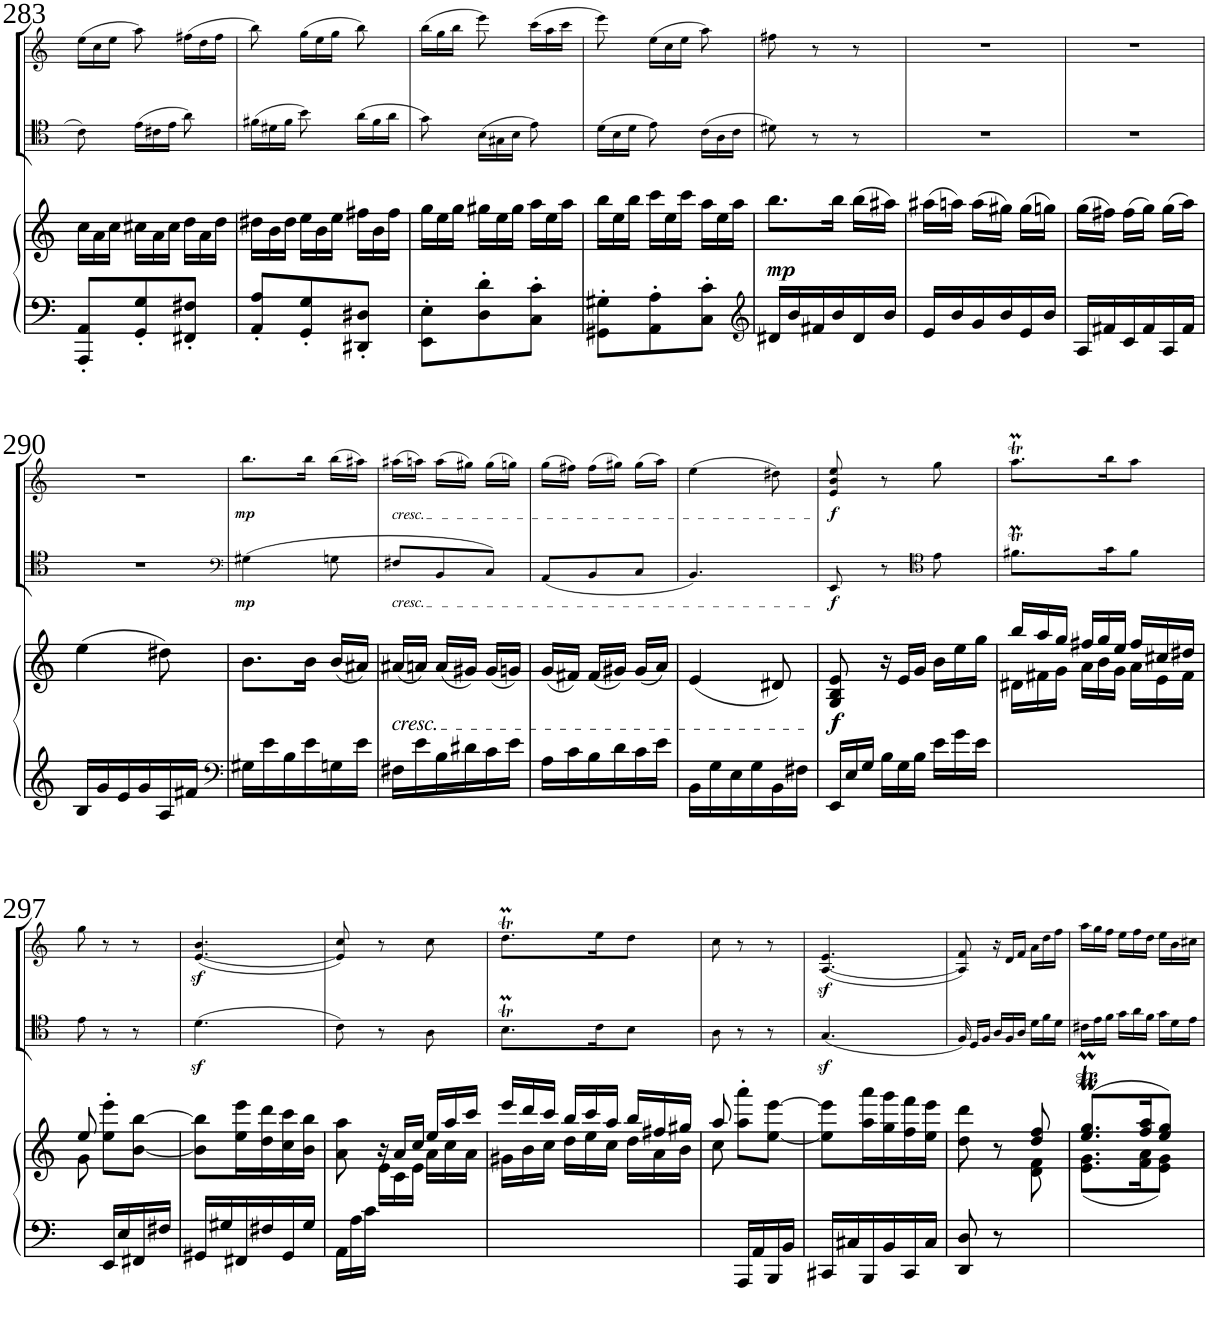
**kern	**kern	**dynam	**kern	**dynam	**kern	**dynam
*part3	*part3	*part3	*part2	*part2	*part1	*part1
*staff4	*staff3	*staff3/4	*staff2	*staff2	*staff1	*staff1
*I"Piano	*	*	*I"Cello	*	*I"Violin	*
*I'Pno	*	*	*	*	*I'Vln	*
!!LO:PB:g=z
*clefF4	*clefG2	*	*clefC4	*	*clefG2	*
*k[]	*k[]	*	*k[]	*	*k[]	*
*M3/8	*M3/8	*	*M3/8	*	*M3/8	*
*	*Xbrackettup	*	*	*	*Xbrackettup	*
=283	=283	=283	=283	=283	=283	=283
8AAA/' 8AA/'L	24cc\LL	.	8c'\	.	(24ee\LL	.
.	24a\	.	.	.	24cc\	.
.	24cc\JJ	.	.	.	24ee\JJ	.
*	*	*	*Xbrackettup	*	*	*
8GG/' 8G/'	24cc#X\LL	.	(24e\LL	.	8aa'\)	.
.	24a\	.	24c#X\	.	.	.
.	24cc#\JJ	.	24e\JJ	.	.	.
8FF#X/' 8F#X/'J	24dd\LL	.	8a'\)	.	(24ff#X\LL	.
.	24a\	.	.	.	24dd\	.
.	24dd\JJ	.	.	.	24ff#\JJ	.
=284	=284	=284	=284	=284	=284	=284
8AA/' 8A/'L	24dd#X\LL	.	(24f#X\LL	.	8bb'\)	.
.	24b\	.	24d#X\	.	.	.
.	24dd#\JJ	.	24f#\JJ	.	.	.
8GG/' 8G/'	24ee\LL	.	8b'\)	.	(24gg\LL	.
.	24b\	.	.	.	24ee\	.
.	24ee\JJ	.	.	.	24gg\JJ	.
8DD#X/' 8D#X/'J	24ff#X\LL	.	(24a\LL	.	8bb'\)	.
.	24b\	.	24f#\	.	.	.
.	24ff#\JJ	.	24a\JJ	.	.	.
=285	=285	=285	=285	=285	=285	=285
8EE\' 8E\'L	24gg\LL	.	8g'\)	.	(24bb\LL	.
.	24ee\	.	.	.	24gg\	.
.	24gg\JJ	.	.	.	24bb\JJ	.
8D\' 8d\'	24gg#X\LL	.	(24B\LL	.	8eee'\)	.
.	24ee\	.	24G#X\	.	.	.
.	24gg#\JJ	.	24B\JJ	.	.	.
8C\' 8c\'J	24aa\LL	.	8e'\)	.	(24ccc\LL	.
.	24ee\	.	.	.	24aa\	.
.	24aa\JJ	.	.	.	24ccc\JJ	.
=286	=286	=286	=286	=286	=286	=286
8GG#X\' 8G#X\'L	24bb\LL	.	(24d\LL	.	8eee'\)	.
.	24ee\	.	24B\	.	.	.
.	24bb\JJ	.	24d\JJ	.	.	.
8AA\' 8A\'	24ccc\LL	.	8e'\)	.	(24ee\LL	.
.	24ee\	.	.	.	24cc\	.
.	24ccc\JJ	.	.	.	24ee\JJ	.
8C\' 8c\'J	24aa\LL	.	(24c\LL	.	8aa'\)	.
.	24ee\	.	24A\	.	.	.
.	24aa\JJ	.	24c\JJ	.	.	.
=287	=287	=287	=287	=287	=287	=287
*clefG2	*	*	*	*	*	*
!	!	!LO:DY:b	!	!	!	!
16d#X/LL	8.bb\L	mp	8d#X\)	.	8ff#X\	.
16b/	.	.	.	.	.	.
16f#X/	.	.	8r	.	8r	.
16b/	16bb\Jk	.	.	.	.	.
16d#/	(16bb\LL	.	8r	.	8r	.
16b/JJ	16aa#X\JJ)	.	.	.	.	.
=288	=288	=288	=288	=288	=288	=288
16e/LL	(16aa#X\LL	.	4.r	.	4.r	.
16b/	16aan\JJ)	.	.	.	.	.
16g/	(16aa\LL	.	.	.	.	.
16b/	16gg#X\JJ)	.	.	.	.	.
16e/	(16gg#\LL	.	.	.	.	.
16b/JJ	16ggn\JJ)	.	.	.	.	.
=289	=289	=289	=289	=289	=289	=289
16A/LL	(16gg\LL	.	4.r	.	4.r	.
16f#X/	16ff#X\JJ)	.	.	.	.	.
16c/	(16ff#\LL	.	.	.	.	.
16f#/	16gg\JJ)	.	.	.	.	.
16A/	(16gg\LL	.	.	.	.	.
16f#/JJ	16aa\JJ)	.	.	.	.	.
!!LO:LB:g=z
=290	=290	=290	=290	=290	=290	=290
16B/LL	(4ee\	.	4.r	.	4.r	.
16g/	.	.	.	.	.	.
16e/	.	.	.	.	.	.
16g/	.	.	.	.	.	.
16A/	8dd#X\)	.	.	.	.	.
16f#X/JJ	.	.	.	.	.	.
=291	=291	=291	=291	=291	=291	=291
*clefF4	*	*	*clefF4	*	*	*
!	!	!	!	!LO:DY:b	!	!LO:DY:b
16G#X\LL	8.b\L	.	(4G#X\	mp	8.bb\L	mp
16e\	.	.	.	.	.	.
16B\	.	.	.	.	.	.
16e\	16b\Jk	.	.	.	16bb\Jk	.
16Gn\	(16b/LL	.	8Gn\	.	(16bb\LL	.
16e\JJ	16a#X/JJ)	.	.	.	16aa#X\JJ)	.
=292	=292	=292	=292	=292	=292	=292
!	!	!	!	!	!LO:TX:b:i:t=cresc.	!
!	!	!	!LO:TX:b:i:t=cresc.	!	!	!
!	!LO:TX:b:i:t=cresc.	!	!	!	!	!
16F#X\LL	(16a#X/LL	.	8F#X/L	.	(16aa#X\LL	.
16e\	16an/JJ)	.	.	.	16aan\JJ)	.
16B\	(16a/LL	.	8BB/	.	(16aa\LL	.
16d#X\	16g#X/JJ)	.	.	.	16gg#X\JJ)	.
16c\	(16g#/LL	.	8C/J)	.	(16gg#\LL	.
16e\JJ	16gn/JJ)	.	.	.	16ggn\JJ)	.
=293	=293	=293	=293	=293	=293	=293
16A\LL	(16g/LL	.	(8AA/L	.	(16gg\LL	.
16c\	16f#X/JJ)	.	.	.	16ff#X\JJ)	.
16B\	(16f#/LL	.	8BB/	.	(16ff#\LL	.
16d\	16g#X/JJ)	.	.	.	16gg#X\JJ)	.
16c\	(16g#/LL	.	8C/J	.	(16gg#\LL	.
16e\JJ	16a/JJ)	.	.	.	16aa\JJ)	.
=294	=294	=294	=294	=294	=294	=294
16BB\LL	(4e/	.	4.BB/)	.	(4ee\	.
16G\	.	.	.	.	.	.
16E\	.	.	.	.	.	.
16G\	.	.	.	.	.	.
16BB\	8d#X/)	.	.	.	8dd#X\)	.
16F#X\JJ	.	.	.	.	.	.
=295	=295	=295	=295	=295	=295	=295
*Xbrackettup	*	*	*	*	*	*
!	!	!LO:DY:b	!	!LO:DY:b	!	!LO:DY:b
24EE/LL	8G/ 8B/ 8e/	f	8EE/	f	8e/ 8b/ 8ee/	f
24E/	.	.	.	.	.	.
24G/JJ	.	.	.	.	.	.
*	*brackettup	*	*	*	*	*
24B\LL	24r	.	8r	.	8r	.
24G\	24e/LL	.	.	.	.	.
24B\JJ	24g/JJ	.	.	.	.	.
*	*	*	*clefC4	*	*	*
*	*Xbrackettup	*	*	*	*	*
24e\LL	24b\LL	.	8e'~\	.	8gg'~\	.
24g\	24ee\	.	.	.	.	.
24e\JJ	24gg\JJ	.	.	.	.	.
=296	=296	=296	=296	=296	=296	=296
*	*^	*	*	*	*	*
4.ryy	24bb/LL	24d#X\LL	.	8.f#Xtm\L	.	8.aaTM\L	.
.	24aa/	24f#X\	.	.	.	.	.
.	24gg/JJ	24g\JJ	.	.	.	.	.
.	24ff#X/LL	24a\LL	.	.	.	.	.
.	24gg/	24b\	.	.	.	.	.
.	.	.	.	16g\K	.	16bb\K	.
.	24ee/JJ	24g\JJ	.	.	.	.	.
.	24ff#/LL	24a\LL	.	8f#'~\J	.	8aa'~\J	.
.	24cc#X/	24e\	.	.	.	.	.
.	24dd#X/JJ	24f#\JJ	.	.	.	.	.
!!LO:LB:g=z
=297	=297	=297	=297	=297	=297	=297	=297
8ryy	8ee/	8g\	.	8e\	.	8gg\	.
16EE/LL	8ee\' 8eee\'L	4ryy	.	8r	.	8r	.
16E/	.	.	.	.	.	.	.
16FF#X/	[8b\ [8bb\J	.	.	8r	.	8r	.
16F#X/JJ	.	.	.	.	.	.	.
*	*v	*v	*	*	*	*	*
=298	=298	=298	=298	=298	=298	=298
16GG#X/LL	8b\] 8bb\]L	.	(4.dz<\	.	([4.e/z< 4.b/z<	.
16G#X/	.	.	.	.	.	.
16FF#X/	16ee\ 16eee\L	.	.	.	.	.
16F#X/	16dd\ 16ddd\	.	.	.	.	.
16GG#/	16cc\ 16ccc\	.	.	.	.	.
16G#/JJ	16b\ 16bb\JJ	.	.	.	.	.
=299	=299	=299	=299	=299	=299	=299
*	*^	*	*	*	*	*
24AA\LL	8a\ 8aa\	8ryy	.	8c\)	.	8e/] 8cc/)	.
24A\	.	.	.	.	.	.	.
24c\JJ	.	.	.	.	.	.	.
*	*brackettup	*Xbrackettup	*	*	*	*	*
4ryy	24r	24e\LL	.	8r	.	8r	.
.	24a/LL	24c\	.	.	.	.	.
.	24cc/JJ	24e\JJ	.	.	.	.	.
.	24ee/LL	24a\LL	.	8A'~\	.	8cc'~\	.
.	24aa/	24cc\	.	.	.	.	.
.	24ccc/JJ	24a\JJ	.	.	.	.	.
=300	=300	=300	=300	=300	=300	=300	=300
4.ryy	24eee/LL	24g#X\LL	.	8.Btm\L	.	8.ddTM\L	.
.	24ddd/	24b\	.	.	.	.	.
.	24ccc/JJ	24cc\JJ	.	.	.	.	.
.	24bb/LL	24dd\LL	.	.	.	.	.
.	24ccc/	24ee\	.	.	.	.	.
.	.	.	.	16c\K	.	16ee\K	.
.	24aa/JJ	24cc\JJ	.	.	.	.	.
.	24bb/LL	24dd\LL	.	8B'~\J	.	8dd'~\J	.
.	24ff#X/	24a\	.	.	.	.	.
.	24gg#X/JJ	24b\JJ	.	.	.	.	.
=301	=301	=301	=301	=301	=301	=301	=301
8ryy	8aa/	8cc\	.	8A\	.	8cc\	.
16AAA/LL	8aa\' 8aaa\'L	4ryy	.	8r	.	8r	.
16AA/	.	.	.	.	.	.	.
16BBB/	[8ee\ [8eee\J	.	.	8r	.	8r	.
16BB/JJ	.	.	.	.	.	.	.
*	*v	*v	*	*	*	*	*
=302	=302	=302	=302	=302	=302	=302
16CC#X/LL	8ee\] 8eee\]L	.	(4.Gz</	.	([4.A/z< 4.e/z<	.
16C#X/	.	.	.	.	.	.
16BBB/	16aa\ 16aaa\L	.	.	.	.	.
16BB/	16gg\ 16ggg\	.	.	.	.	.
16CC#/	16ff\ 16fff\	.	.	.	.	.
16C#/JJ	16ee\ 16eee\JJ	.	.	.	.	.
=303	=303	=303	=303	=303	=303	=303
*	*^	*	*	*	*	*
*	*	*	*	*brackettup	*	*	*
8DD/ 8D/	8dd\ 8ddd\	4ryy	.	24F/)	.	8A/] 8f/)	.
.	.	.	.	24D/LL	.	.	.
.	.	.	.	24F/JJ	.	.	.
*	*	*	*	*Xbrackettup	*	*brackettup	*
8r	8r	.	.	24A/LL	.	24r	.
.	.	.	.	24F/	.	24d/LL	.
.	.	.	.	24A/JJ	.	24f/JJ	.
*	*	*	*	*	*	*Xbrackettup	*
8ryy	8dd/'<~< 8ff/'<~<	8d\'~ 8f\'~	.	24d\LL	.	24a\LL	.
.	.	.	.	24f\	.	24dd\	.
.	.	.	.	24d\JJ	.	24ff\JJ	.
=304	=304	=304	=304	=304	=304	=304	=304
4.ryy	(>8.ee/TM 8.gg/TML	(<8.e\TM 8.g\TML	.	24c#X\LL	.	24aa\LL	.
.	.	.	.	24e\	.	24gg\	.
.	.	.	.	24f\JJ	.	24ff\JJ	.
.	.	.	.	24g\LL	.	24ee\LL	.
.	.	.	.	24a\	.	24ff\	.
.	16ff/ 16aa/K	16f\ 16a\K	.	.	.	.	.
.	.	.	.	24f\JJ	.	24dd\JJ	.
.	8ee/ 8gg/J)	8e\ 8g\J)	.	24g\LL	.	24ee\LL	.
.	.	.	.	24d\	.	24b\	.
.	.	.	.	24e\JJ	.	24cc#X\JJ	.
*	*v	*v	*	*	*	*	*
=	=	=	=	=	=	=
*-	*-	*-	*-	*-	*-	*-
